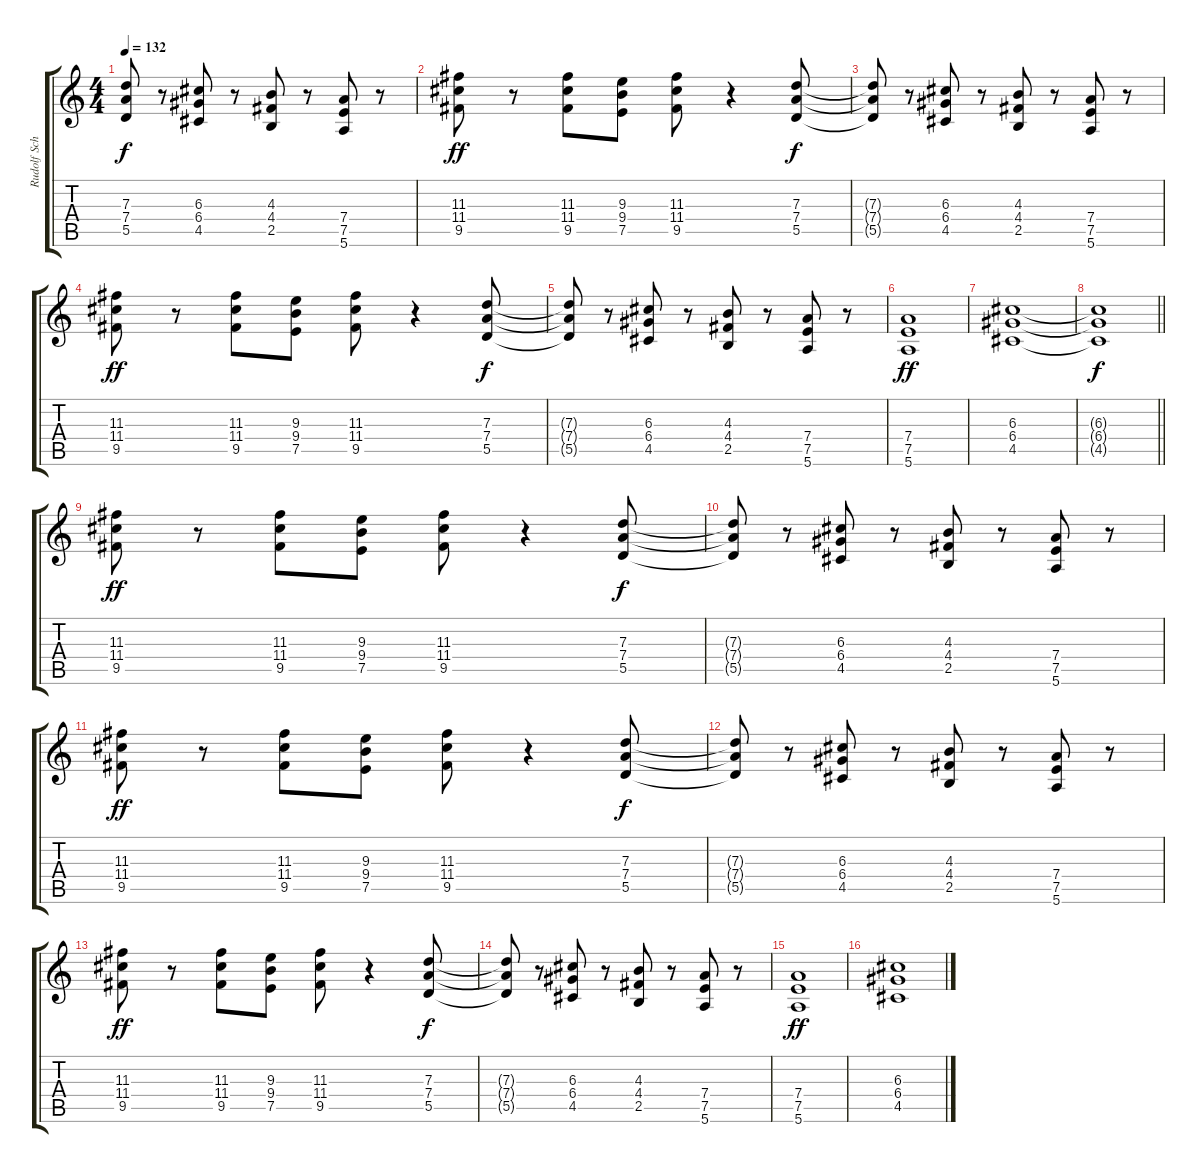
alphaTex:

\track ("Rudolf Schenker" "Rudolf Sch") {instrument overdrivenguitar}
\staff {score tabs}
\tuning (E4 B3 G3 D3 A2 E2) {hide}
\ts (4 4)
\tempo 132
\clef g2
\ks c
(7.3{t} 7.4{t} 5.5{t}).8{dy f} r.8 (6.3 6.4 4.5).8 r.8 (4.3 4.4 2.5).8 r.8 (7.4 7.5 5.6).8 r.8 |
(11.3 11.4 9.5).8{dy ff} r.8 (11.3 11.4 9.5).8 (9.3 9.4 7.5).8 (11.3 11.4 9.5).8 r.4 (7.3 7.4 5.5).8{dy f} |
(7.3{t} 7.4{t} 5.5{t}).8 r.8 (6.3 6.4 4.5).8 r.8 (4.3 4.4 2.5).8 r.8 (7.4 7.5 5.6).8 r.8 |
(11.3 11.4 9.5).8{dy ff} r.8 (11.3 11.4 9.5).8 (9.3 9.4 7.5).8 (11.3 11.4 9.5).8 r.4 (7.3 7.4 5.5).8{dy f} |
(7.3{t} 7.4{t} 5.5{t}).8 r.8 (6.3 6.4 4.5).8 r.8 (4.3 4.4 2.5).8 r.8 (7.4 7.5 5.6).8 r.8 |
(7.4 7.5 5.6).1{dy ff} |
(6.3 6.4 4.5).1 |
\barLineRight lightlight
(6.3{t} 6.4{t} 4.5{t}).1{dy f} |
(11.3 11.4 9.5).8{dy ff} r.8 (11.3 11.4 9.5).8 (9.3 9.4 7.5).8 (11.3 11.4 9.5).8 r.4 (7.3 7.4 5.5).8{dy f} |
(7.3{t} 7.4{t} 5.5{t}).8 r.8 (6.3 6.4 4.5).8 r.8 (4.3 4.4 2.5).8 r.8 (7.4 7.5 5.6).8 r.8 |
(11.3 11.4 9.5).8{dy ff} r.8 (11.3 11.4 9.5).8 (9.3 9.4 7.5).8 (11.3 11.4 9.5).8 r.4 (7.3 7.4 5.5).8{dy f} |
(7.3{t} 7.4{t} 5.5{t}).8 r.8 (6.3 6.4 4.5).8 r.8 (4.3 4.4 2.5).8 r.8 (7.4 7.5 5.6).8 r.8 |
(11.3 11.4 9.5).8{dy ff} r.8 (11.3 11.4 9.5).8 (9.3 9.4 7.5).8 (11.3 11.4 9.5).8 r.4 (7.3 7.4 5.5).8{dy f} |
(7.3{t} 7.4{t} 5.5{t}).8 r.8 (6.3 6.4 4.5).8 r.8 (4.3 4.4 2.5).8 r.8 (7.4 7.5 5.6).8 r.8 |
(7.4 7.5 5.6).1{dy ff} |
(6.3 6.4 4.5).1
